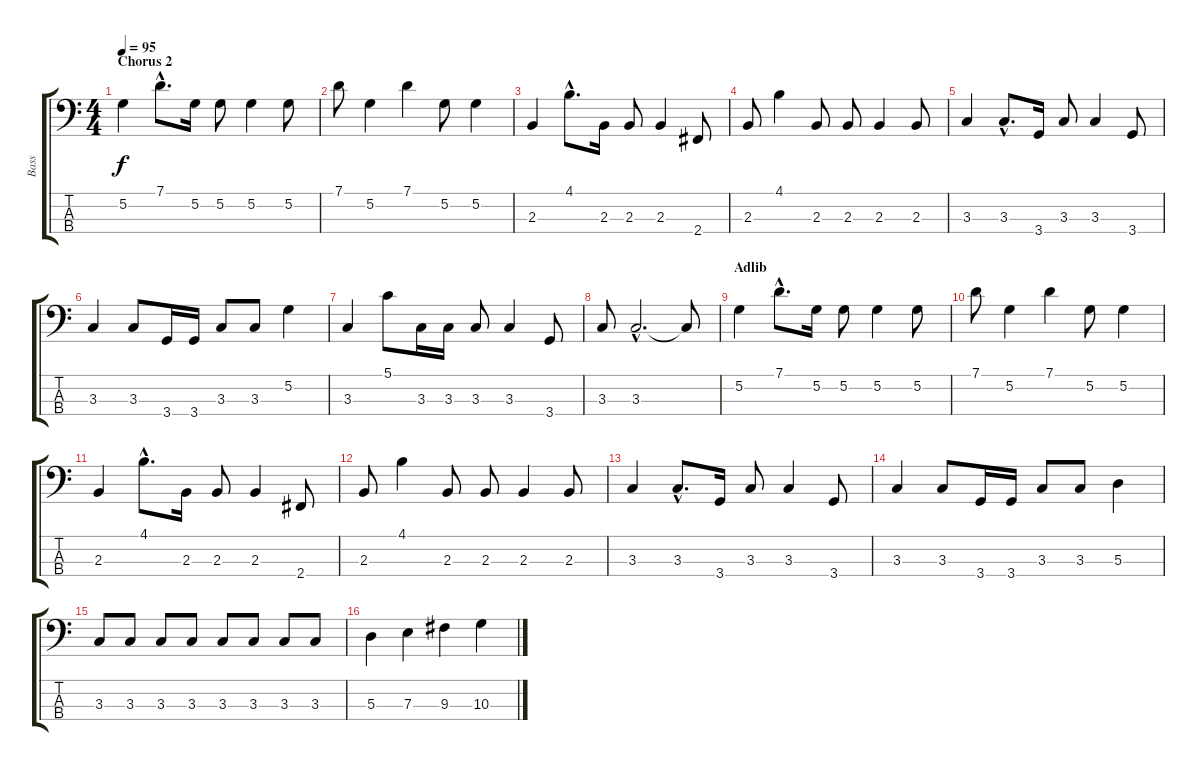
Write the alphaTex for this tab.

\track ("Bass" "Bass") {instrument electricbassfinger}
\staff {score tabs}
\tuning (G2 D2 A1 E1) {hide}
\ts (4 4)
\section ("" "Chorus 2")
\tempo 95
\clef f4
\ks c
5.2.4{dy f} 7.1{hac}.8{d} 5.2.16 5.2.8 5.2.4 5.2.8 |
7.1.8 5.2.4 7.1.4 5.2.8 5.2.4 |
2.3.4 4.1{hac}.8{d} 2.3.16 2.3.8 2.3.4 2.4.8 |
2.3.8 4.1.4 2.3.8 2.3.8 2.3.4 2.3.8 |
3.3.4 3.3{hac}.8{d} 3.4.16 3.3.8 3.3.4 3.4.8 |
3.3.4 3.3.8 3.4.16 3.4.16 3.3.8 3.3.8 5.2.4 |
3.3.4 5.1.8 3.3.16 3.3.16 3.3.8 3.3.4 3.4.8 |
3.3.8 3.3{hac}.2{d} 3.3{t}.8 |
\section ("" "Adlib")
5.2.4 7.1{hac}.8{d} 5.2.16 5.2.8 5.2.4 5.2.8 |
7.1.8 5.2.4 7.1.4 5.2.8 5.2.4 |
2.3.4 4.1{hac}.8{d} 2.3.16 2.3.8 2.3.4 2.4.8 |
2.3.8 4.1.4 2.3.8 2.3.8 2.3.4 2.3.8 |
3.3.4 3.3{hac}.8{d} 3.4.16 3.3.8 3.3.4 3.4.8 |
3.3.4 3.3.8 3.4.16 3.4.16 3.3.8 3.3.8 5.3.4 |
3.3.8 3.3.8 3.3.8 3.3.8 3.3.8 3.3.8 3.3.8 3.3.8 |
5.3.4 7.3.4 9.3.4 10.3.4
